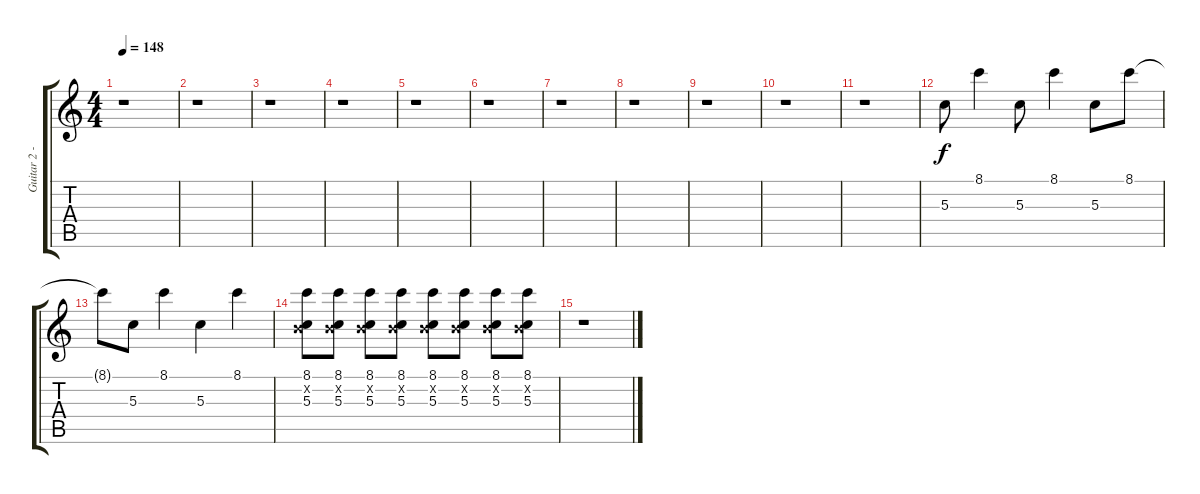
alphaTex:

\track ("Guitar 2 - Distortion" "Guitar 2 -") {instrument distortionguitar}
\staff {score tabs}
\tuning (E4 B3 G3 D3 A2 E2) {hide}
\ts (4 4)
\tempo 148
\clef g2
\ks c
r.1{dy f} |
r.1 |
r.1 |
r.1 |
r.1 |
r.1 |
r.1 |
r.1 |
r.1 |
r.1 |
r.1 |
5.3.8 8.1.4 5.3.8 8.1.4 5.3.8 8.1.8 |
8.1{t}.8 5.3.8 8.1.4 5.3.4 8.1.4 |
(8.1 0.2{x} 5.3).8 (8.1 0.2{x} 5.3).8 (8.1 0.2{x} 5.3).8 (8.1 0.2{x} 5.3).8 (8.1 0.2{x} 5.3).8 (8.1 0.2{x} 5.3).8 (8.1 0.2{x} 5.3).8 (8.1 0.2{x} 5.3).8 |
r.1
